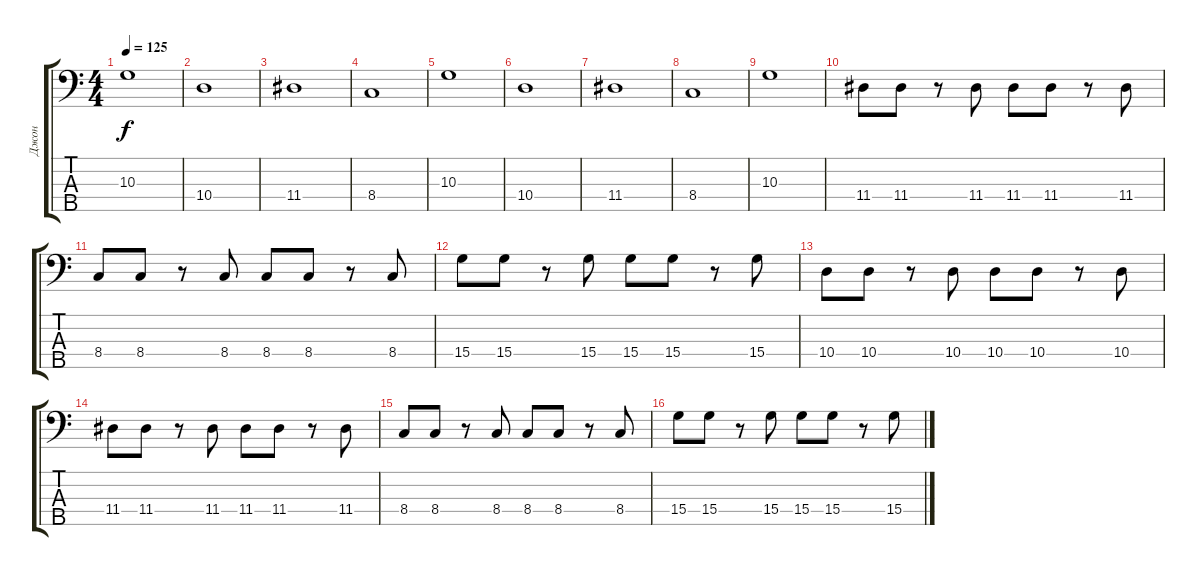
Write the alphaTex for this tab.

\track ("Джон" "Джон") {instrument electricbasspick}
\staff {score tabs}
\tuning (G2 D2 A1 E1 B0) {hide}
\ts (4 4)
\tempo 125
\clef f4
\ks c
10.3.1{dy f} |
10.4.1 |
11.4.1 |
8.4.1 |
10.3.1 |
10.4.1 |
11.4.1 |
8.4.1 |
10.3.1 |
11.4.8 11.4.8 r.8 11.4.8 11.4.8 11.4.8 r.8 11.4.8 |
8.4.8 8.4.8 r.8 8.4.8 8.4.8 8.4.8 r.8 8.4.8 |
15.4.8 15.4.8 r.8 15.4.8 15.4.8 15.4.8 r.8 15.4.8 |
10.4.8 10.4.8 r.8 10.4.8 10.4.8 10.4.8 r.8 10.4.8 |
11.4.8 11.4.8 r.8 11.4.8 11.4.8 11.4.8 r.8 11.4.8 |
8.4.8 8.4.8 r.8 8.4.8 8.4.8 8.4.8 r.8 8.4.8 |
15.4.8 15.4.8 r.8 15.4.8 15.4.8 15.4.8 r.8 15.4.8
